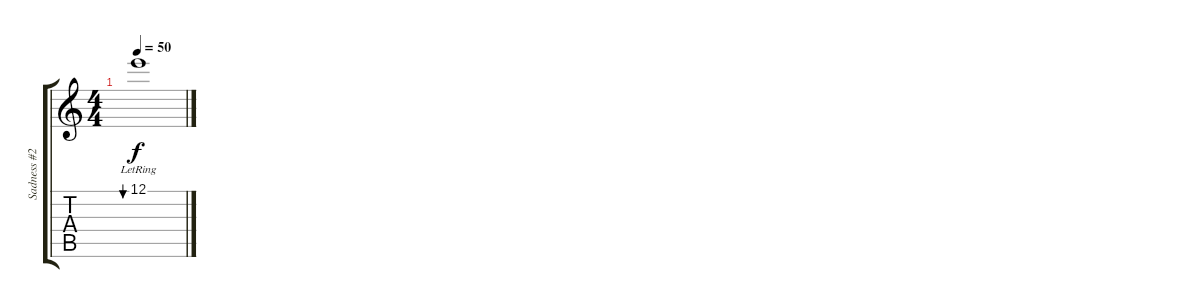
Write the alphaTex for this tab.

\track ("Sadness #2" "Sadness #2") {instrument acousticguitarnylon}
\staff {score tabs}
\tuning (E4 B3 G3 D3 A2 E2) {hide}
\ts (4 4)
\tempo 50
\clef g2
\ks c
12.1{lr}.1{bu 480 dy f}
